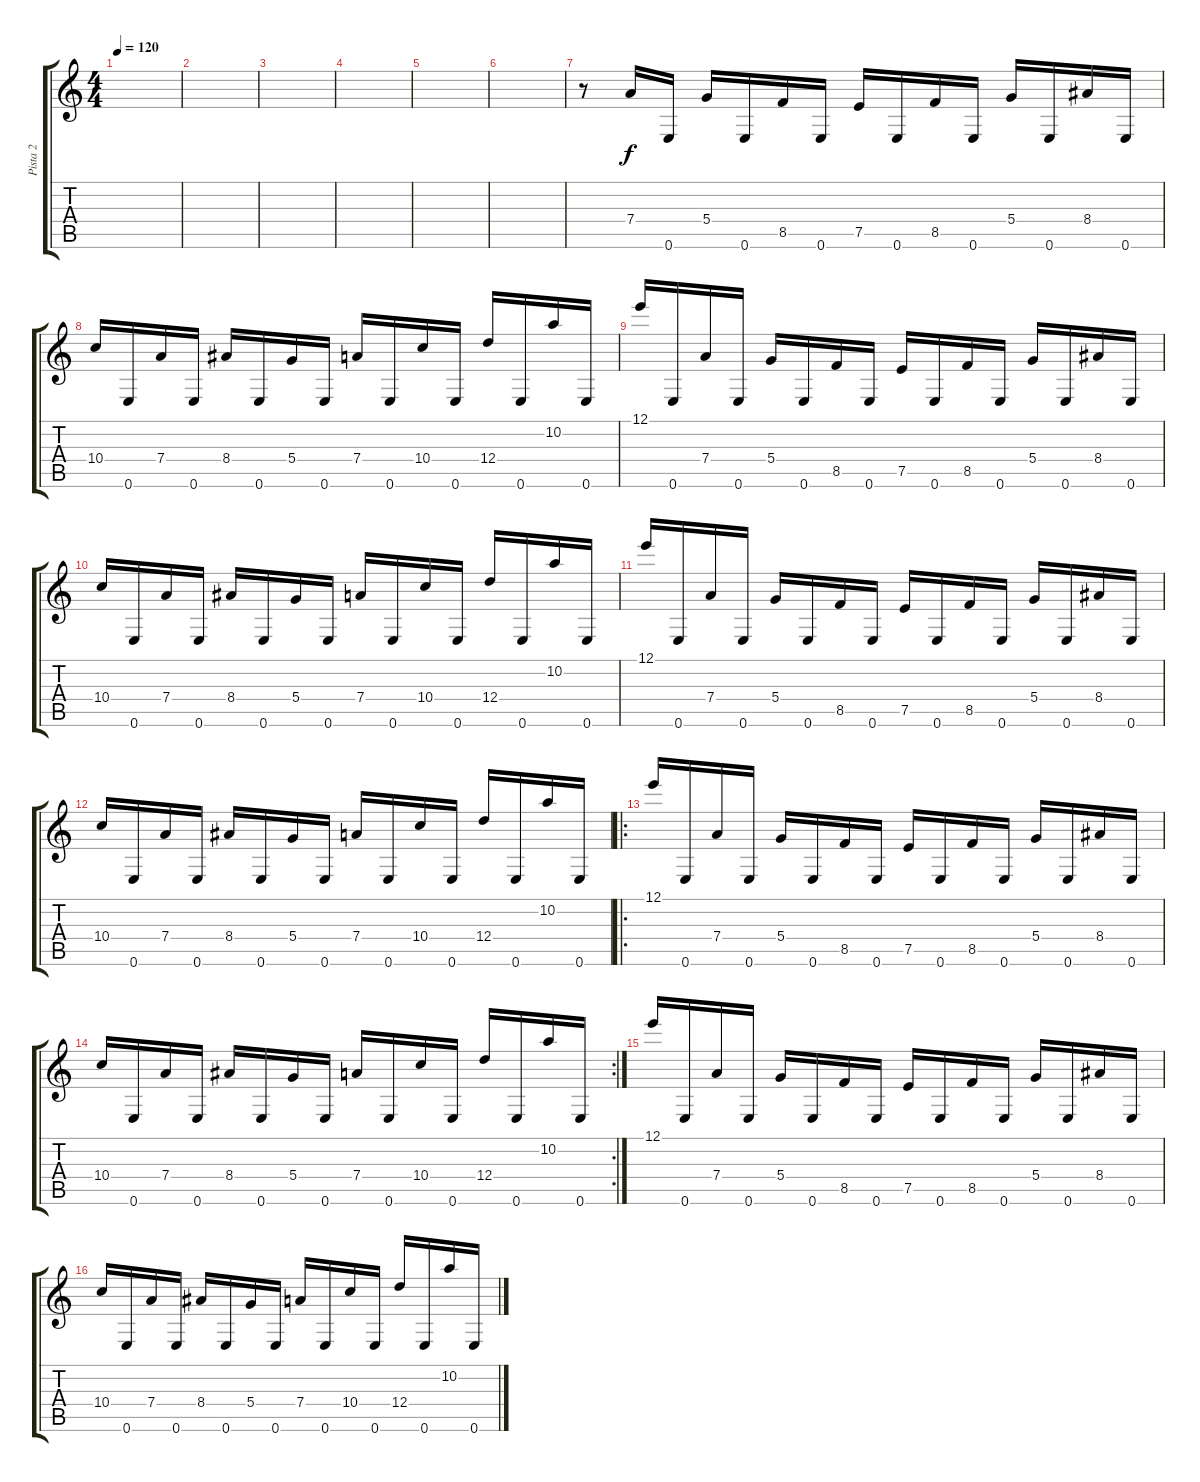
\track ("Pista 2" "Pista 2") {instrument overdrivenguitar}
\staff {score tabs}
\tuning (E4 B3 G3 D3 A2 E2) {hide}
\ts (4 4)
\tempo 120
\clef g2
\ks c
|
|
|
|
|
|
r.8 7.4.16{dy f} 0.6.16 5.4.16 0.6.16 8.5.16 0.6.16 7.5.16 0.6.16 8.5.16 0.6.16 5.4.16 0.6.16 8.4.16 0.6.16 |
10.4.16 0.6.16 7.4.16 0.6.16 8.4.16 0.6.16 5.4.16 0.6.16 7.4.16 0.6.16 10.4.16 0.6.16 12.4.16 0.6.16 10.2.16 0.6.16 |
12.1.16 0.6.16 7.4.16 0.6.16 5.4.16 0.6.16 8.5.16 0.6.16 7.5.16 0.6.16 8.5.16 0.6.16 5.4.16 0.6.16 8.4.16 0.6.16 |
10.4.16 0.6.16 7.4.16 0.6.16 8.4.16 0.6.16 5.4.16 0.6.16 7.4.16 0.6.16 10.4.16 0.6.16 12.4.16 0.6.16 10.2.16 0.6.16 |
12.1.16 0.6.16 7.4.16 0.6.16 5.4.16 0.6.16 8.5.16 0.6.16 7.5.16 0.6.16 8.5.16 0.6.16 5.4.16 0.6.16 8.4.16 0.6.16 |
10.4.16 0.6.16 7.4.16 0.6.16 8.4.16 0.6.16 5.4.16 0.6.16 7.4.16 0.6.16 10.4.16 0.6.16 12.4.16 0.6.16 10.2.16 0.6.16 |
\ro
12.1.16 0.6.16 7.4.16 0.6.16 5.4.16 0.6.16 8.5.16 0.6.16 7.5.16 0.6.16 8.5.16 0.6.16 5.4.16 0.6.16 8.4.16 0.6.16 |
\rc 2
10.4.16 0.6.16 7.4.16 0.6.16 8.4.16 0.6.16 5.4.16 0.6.16 7.4.16 0.6.16 10.4.16 0.6.16 12.4.16 0.6.16 10.2.16 0.6.16 |
12.1.16 0.6.16 7.4.16 0.6.16 5.4.16 0.6.16 8.5.16 0.6.16 7.5.16 0.6.16 8.5.16 0.6.16 5.4.16 0.6.16 8.4.16 0.6.16 |
10.4.16 0.6.16 7.4.16 0.6.16 8.4.16 0.6.16 5.4.16 0.6.16 7.4.16 0.6.16 10.4.16 0.6.16 12.4.16 0.6.16 10.2.16 0.6.16
